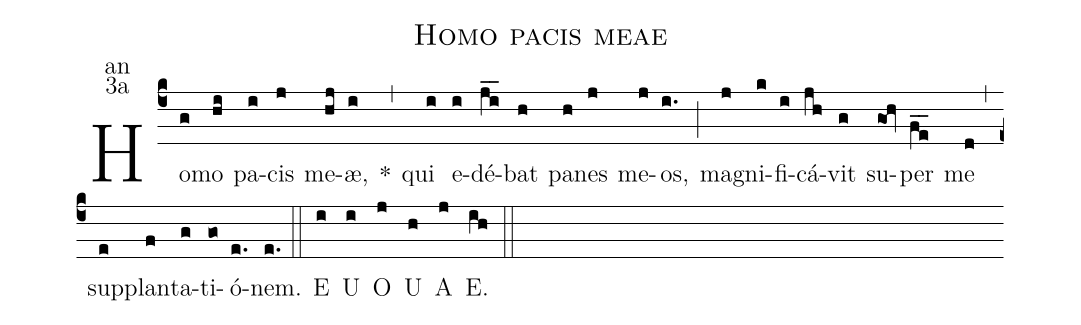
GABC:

name:Homo pacis meae;
office-part:an;
mode:3a;
%%
(c4) Ho(g)mo(hi) pa(i)cis(j) me(hj)æ,(i) <sp>*</sp>(,) qui(i) e(i)dé(ji__)bat(h) pa(h)nes(j) me(j)os,(i.) (;) ma(j)gni(k)fi(i)cá(jh)vit(g) su(goh)per(fe__) me(d) (,) sup(e)plan(f)ta(g)ti(go)ó(e.)nem.(e.) (::)
<eu>E(i) U(i) O(j) U(h) A(j) E.(ih) </eu>(::)
